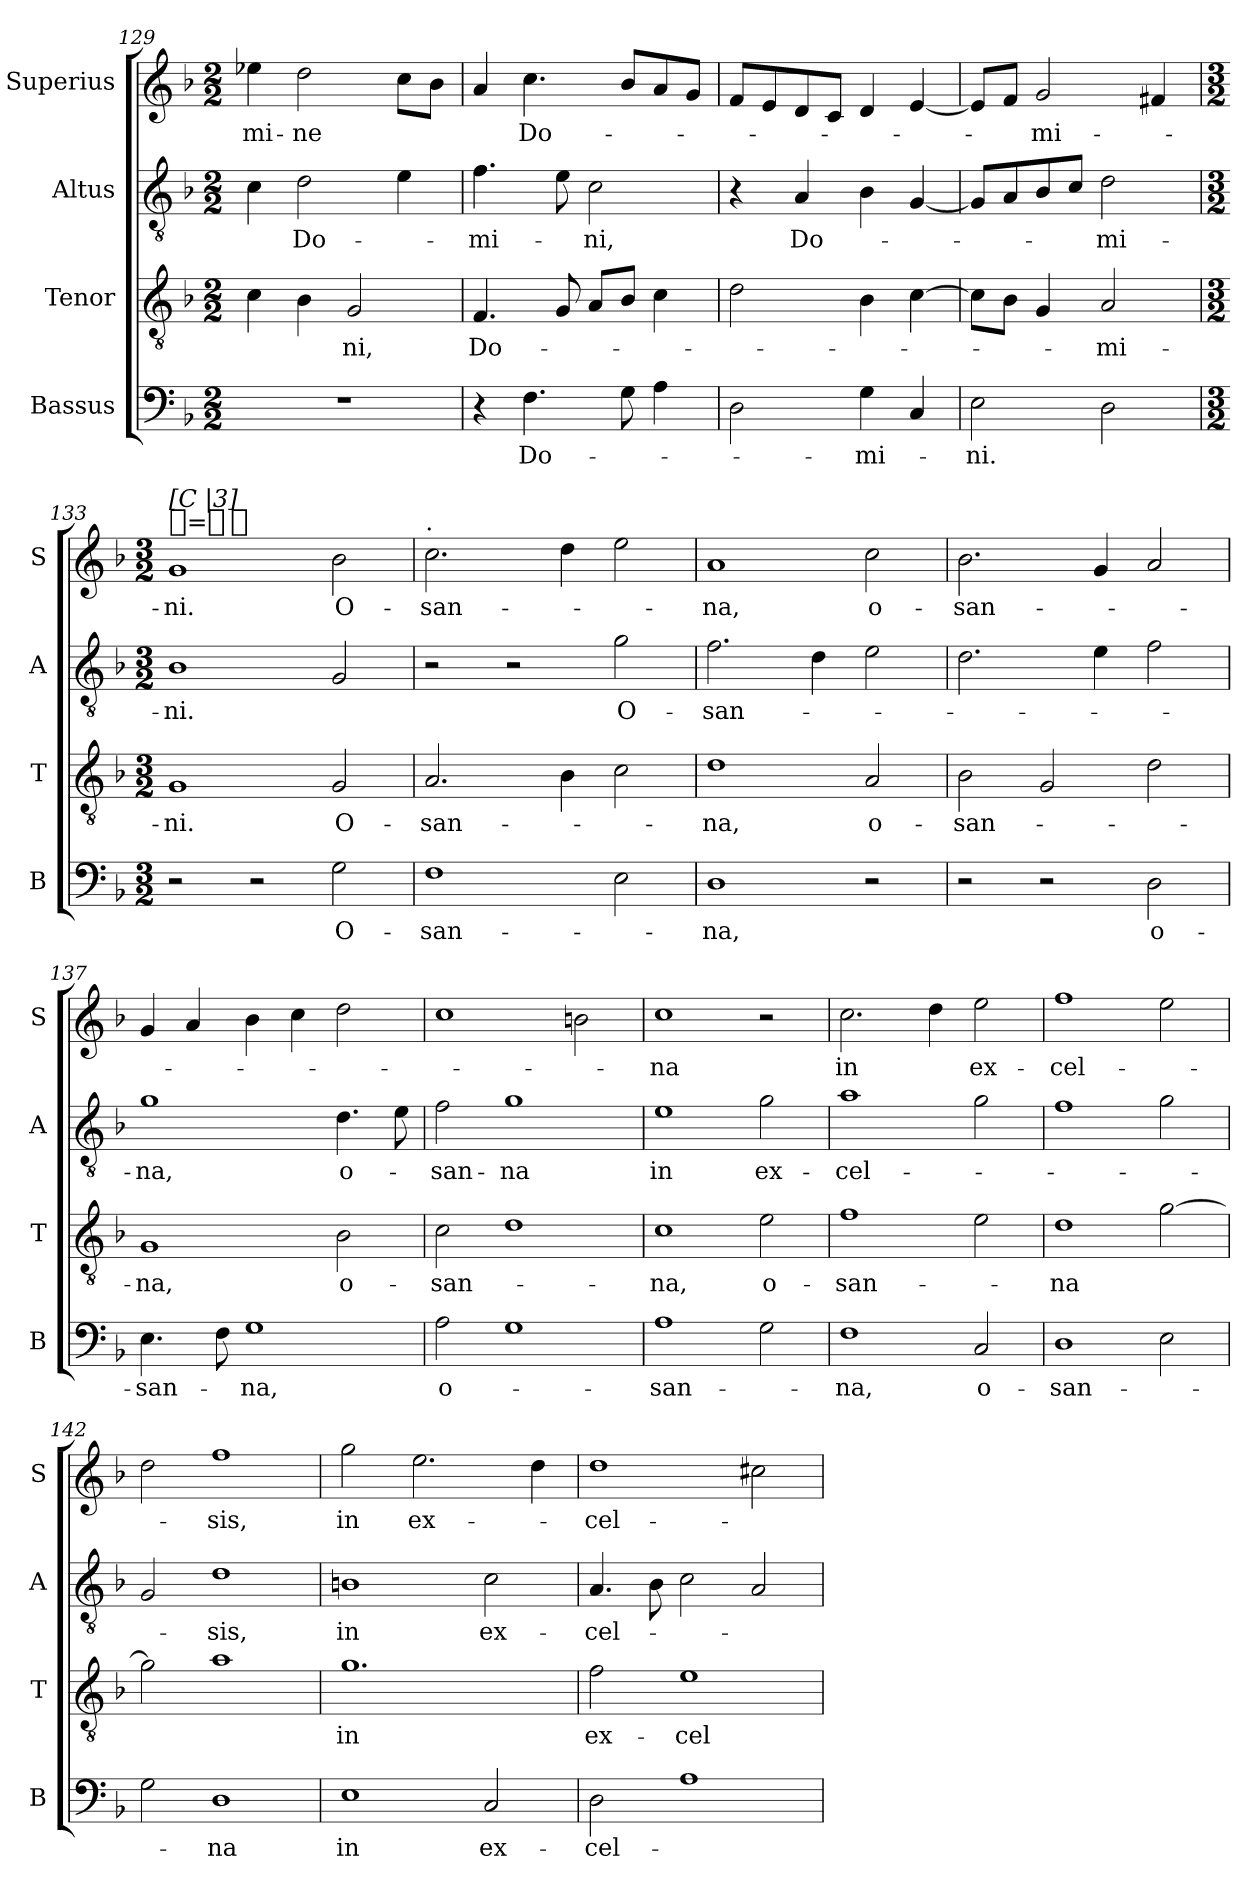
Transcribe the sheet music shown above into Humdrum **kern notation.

**kern	**text	**kern	**text	**kern	**text	**kern	**text
*part4	*part4	*part3	*part3	*part2	*part2	*part1	*part1
*staff4	*staff4	*staff3	*staff3	*staff2	*staff2	*staff1	*staff1
*I"Bassus	*	*I"Tenor	*	*I"Altus	*	*I"Superius	*
*I'B	*	*I'T	*	*I'A	*	*I'S	*
*clefF4	*	*clefGv2	*	*clefGv2	*	*clefG2	*
*k[b-]	*	*k[b-]	*	*k[b-]	*	*k[b-]	*
*M2/2	*	*M2/2	*	*M2/2	*	*M2/2	*
=129	=129	=129	=129	=129	=129	=129	=129
1r	.	4c	.	4c	.	4ee-X	-mi-
!	!	!	!	!	!LO:LY:i	!	!
.	.	4B-	.	2d	Do-	2dd	-ne
!	!	!	!LO:LY:i	!	!	!	!
.	.	2G	-ni,	.	.	.	.
.	.	.	.	4e	.	8ccL	.
.	.	.	.	.	.	8b-J	.
=130	=130	=130	=130	=130	=130	=130	=130
!	!	!	!LO:LY:i	!	!LO:LY:i	!	!
4r	.	4.F	Do-	4.f	-mi-	4a	.
!	!LO:LY:i	!	!	!	!	!	!
4.F	Do-	.	.	.	.	4.cc	Do-
.	.	8G	.	8e	.	.	.
!	!	!	!	!	!LO:LY:i	!	!
.	.	8AL	.	2c	-ni,	.	.
8G	.	8B-J	.	.	.	8b-L	.
4A	.	4c	.	.	.	8a	.
.	.	.	.	.	.	8gJ	.
=131	=131	=131	=131	=131	=131	=131	=131
2D	.	2d	.	4r	.	8fL	.
.	.	.	.	.	.	8e	.
!	!	!	!	!	!LO:LY:i	!	!
.	.	.	.	4A	Do-	8d	.
.	.	.	.	.	.	8cJ	.
!	!LO:LY:i	!	!	!	!	!	!
4G	-mi-	4B-	.	4B-	.	4d	.
4C	.	[4c	.	[4G	.	[4e	.
=132	=132	=132	=132	=132	=132	=132	=132
2E	-ni.	8cL]	.	8GL]	.	8eL]	.
.	.	8B-J	.	8A	.	8fJ	.
.	.	4G	.	8B-	.	2g	-mi-
.	.	.	.	8cJ	.	.	.
!	!	!	!LO:LY:i	!	!LO:LY:i	!	!
2D	.	2A	-mi-	2d	-mi-	.	.
.	.	.	.	.	.	4f#X	.
=133	=133	=133	=133	=133	=133	=133	=133
*M3/2	*	*M3/2	*	*M3/2	*	*M3/2	*
!	!	!	!	!	!	!LO:TX:a:t=[whole]=[whole-dot]	!
!	!	!	!	!	!	!LO:TX:a:t=[C |3]	!
!	!	!	!	!	!LO:LY:i	!	!
2r	.	1G	-ni.	1B-	-ni.	1g	-ni.
2r	.	.	.	.	.	.	.
2G	O-	2G	O-	2G	.	2b-	O-
=134	=134	=134	=134	=134	=134	=134	=134
!	!	!	!	!	!	!LO:TX:a:t=.	!
1F	-san-	2.A	-san-	2r	.	2.cc	-san-
.	.	.	.	2r	.	.	.
.	.	4B-	.	.	.	4dd	.
2E	.	2c	.	2g	O-	2ee	.
=135	=135	=135	=135	=135	=135	=135	=135
1D	-na,	1d	-na,	2.f	-san-	1a	-na,
.	.	.	.	4d	.	.	.
!	!	!	!LO:LY:i	!	!	!	!LO:LY:i
2r	.	2A	o-	2e	.	2cc	o-
=136	=136	=136	=136	=136	=136	=136	=136
!	!	!	!LO:LY:i	!	!	!	!LO:LY:i
2r	.	2B-	-san-	2.d	.	2.b-	-san-
2r	.	2G	.	.	.	.	.
.	.	.	.	4e	.	4g	.
!	!LO:LY:i	!	!	!	!	!	!
2D	o-	2d	.	2f	.	2a	.
=137	=137	=137	=137	=137	=137	=137	=137
!	!LO:LY:i	!	!LO:LY:i	!	!	!	!
4.E	-san-	1G	-na,	1g	-na,	4g	.
.	.	.	.	.	.	4a	.
8F	.	.	.	.	.	.	.
!	!LO:LY:i	!	!	!	!	!	!
1G	-na,	.	.	.	.	4b-	.
.	.	.	.	.	.	4cc	.
!	!	!	!LO:LY:i	!	!LO:LY:i	!	!
.	.	2B-	o-	4.d	o-	2dd	.
.	.	.	.	8e	.	.	.
=138	=138	=138	=138	=138	=138	=138	=138
!	!LO:LY:i	!	!LO:LY:i	!	!LO:LY:i	!	!
2A	o-	2c	-san-	2f	-san-	1cc	.
!	!	!	!	!	!LO:LY:i	!	!
1G	.	1d	.	1g	-na	.	.
.	.	.	.	.	.	2bn	.
=139	=139	=139	=139	=139	=139	=139	=139
!	!LO:LY:i	!	!LO:LY:i	!	!	!	!LO:LY:i
1A	-san-	1c	-na,	1e	in	1cc	-na
!	!	!	!LO:LY:i	!	!	!	!
2G	.	2e	o-	2g	ex-	2r	.
=140	=140	=140	=140	=140	=140	=140	=140
!	!LO:LY:i	!	!LO:LY:i	!	!	!	!
1F	-na,	1f	-san-	1a	-cel-	2.cc	in
.	.	.	.	.	.	4dd	.
!	!LO:LY:i	!	!	!	!	!	!
2C	o-	2e	.	2g	.	2ee	ex-
=141	=141	=141	=141	=141	=141	=141	=141
!	!LO:LY:i	!	!LO:LY:i	!	!	!	!
1D	-san-	1d	-na	1f	.	1ff	-cel-
2E	.	[2g	.	2g	.	2ee	.
=142	=142	=142	=142	=142	=142	=142	=142
2G	.	2g]	.	2G	.	2dd	.
!	!LO:LY:i	!	!	!	!	!	!LO:LY:i
1D	-na	1a	.	1d	-sis,	1ff	-sis,
=143	=143	=143	=143	=143	=143	=143	=143
!	!	!	!	!	!LO:LY:i	!	!LO:LY:i
1E	in	1.g	in	1Bn	in	2gg	in
!	!	!	!	!	!	!	!LO:LY:i
.	.	.	.	.	.	2.ee	ex-
!	!	!	!	!	!LO:LY:i	!	!
2C	ex-	.	.	2c	ex-	.	.
.	.	.	.	.	.	4dd	.
=144	=144	=144	=144	=144	=144	=144	=144
!	!	!	!	!	!LO:LY:i	!	!LO:LY:i
2D	-cel-	2f	ex-	4.A	-cel-	1dd	-cel-
.	.	.	.	8B-	.	.	.
1A	.	1e	-cel-	2c	.	.	.
.	.	.	.	2A	.	2cc#X	.
=	=	=	=	=	=	=	=
*-	*-	*-	*-	*-	*-	*-	*-
